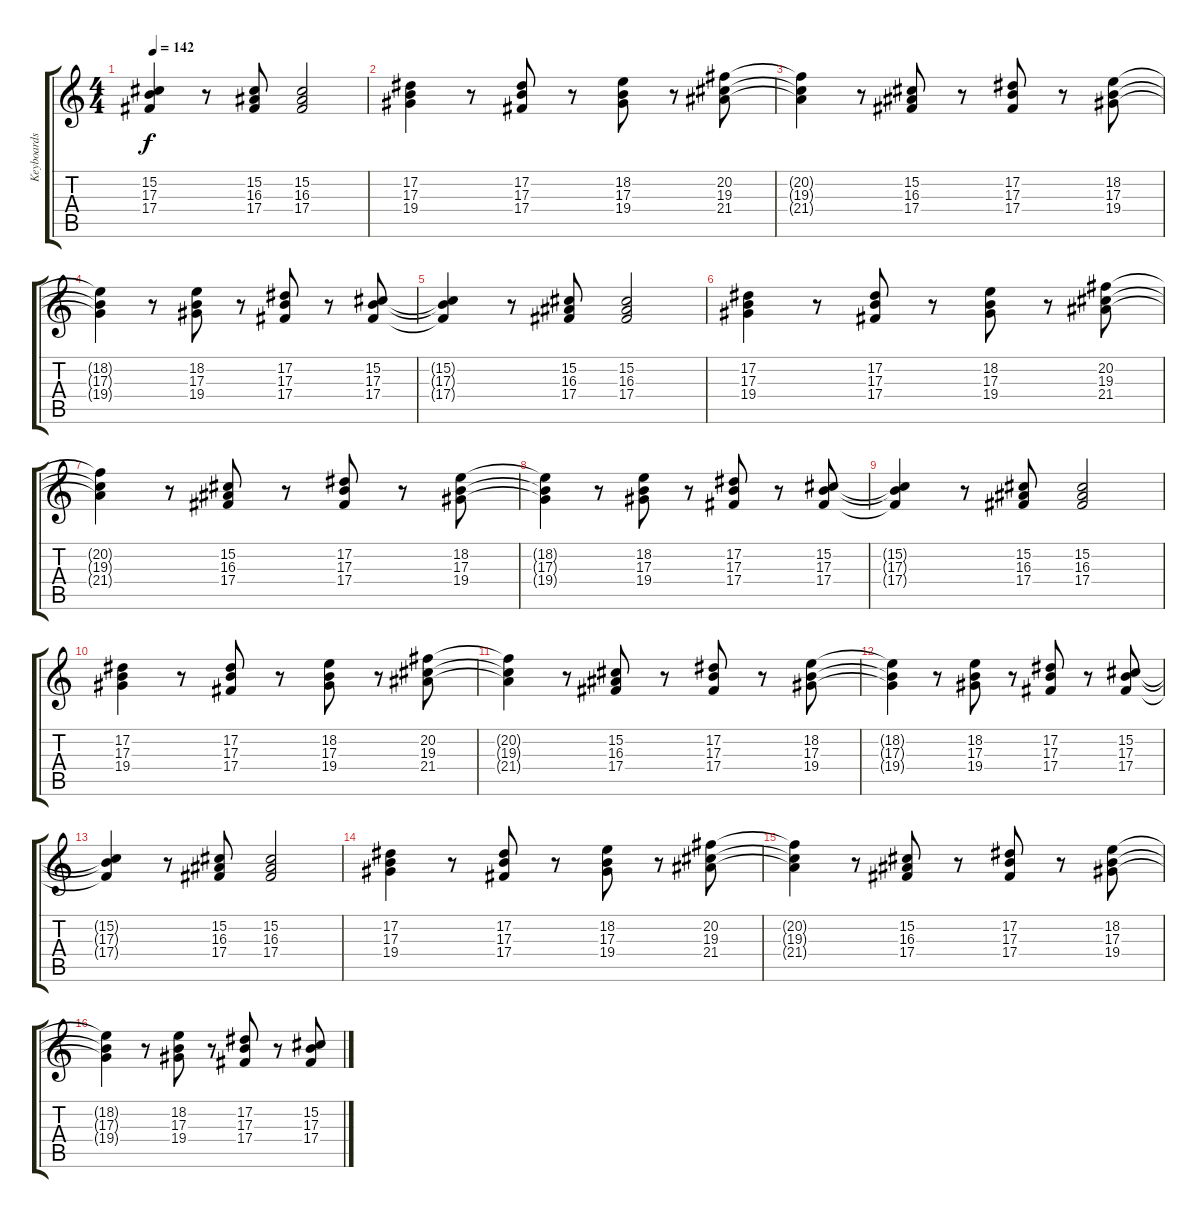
\track ("Keyboards" "Keyboards") {instrument lead1square}
\staff {score tabs}
\tuning (Eb4 Bb3 Gb3 Db3 Ab2 Eb2) {hide}
\ts (4 4)
\tempo 142
\clef g2
\ks c
(15.2{t} 17.3{t} 17.4{t}).4{dy f} r.8 (15.2 16.3 17.4).8 (15.2 16.3 17.4).2 |
(17.2 17.3 19.4).4 r.8 (17.2 17.3 17.4).8 r.8 (18.2 17.3 19.4).8 r.8 (20.2 19.3 21.4).8 |
(20.2{t} 19.3{t} 21.4{t}).4 r.8 (15.2 16.3 17.4).8 r.8 (17.2 17.3 17.4).8 r.8 (18.2 17.3 19.4).8 |
(18.2{t} 17.3{t} 19.4{t}).4 r.8 (18.2 17.3 19.4).8 r.8 (17.2 17.3 17.4).8 r.8 (15.2 17.3 17.4).8 |
(15.2{t} 17.3{t} 17.4{t}).4 r.8 (15.2 16.3 17.4).8 (15.2 16.3 17.4).2 |
(17.2 17.3 19.4).4 r.8 (17.2 17.3 17.4).8 r.8 (18.2 17.3 19.4).8 r.8 (20.2 19.3 21.4).8 |
(20.2{t} 19.3{t} 21.4{t}).4 r.8 (15.2 16.3 17.4).8 r.8 (17.2 17.3 17.4).8 r.8 (18.2 17.3 19.4).8 |
(18.2{t} 17.3{t} 19.4{t}).4 r.8 (18.2 17.3 19.4).8 r.8 (17.2 17.3 17.4).8 r.8 (15.2 17.3 17.4).8 |
(15.2{t} 17.3{t} 17.4{t}).4 r.8 (15.2 16.3 17.4).8 (15.2 16.3 17.4).2 |
(17.2 17.3 19.4).4 r.8 (17.2 17.3 17.4).8 r.8 (18.2 17.3 19.4).8 r.8 (20.2 19.3 21.4).8 |
(20.2{t} 19.3{t} 21.4{t}).4 r.8 (15.2 16.3 17.4).8 r.8 (17.2 17.3 17.4).8 r.8 (18.2 17.3 19.4).8 |
(18.2{t} 17.3{t} 19.4{t}).4 r.8 (18.2 17.3 19.4).8 r.8 (17.2 17.3 17.4).8 r.8 (15.2 17.3 17.4).8 |
(15.2{t} 17.3{t} 17.4{t}).4 r.8 (15.2 16.3 17.4).8 (15.2 16.3 17.4).2 |
(17.2 17.3 19.4).4 r.8 (17.2 17.3 17.4).8 r.8 (18.2 17.3 19.4).8 r.8 (20.2 19.3 21.4).8 |
(20.2{t} 19.3{t} 21.4{t}).4 r.8 (15.2 16.3 17.4).8 r.8 (17.2 17.3 17.4).8 r.8 (18.2 17.3 19.4).8 |
(18.2{t} 17.3{t} 19.4{t}).4 r.8 (18.2 17.3 19.4).8 r.8 (17.2 17.3 17.4).8 r.8 (15.2 17.3 17.4).8
